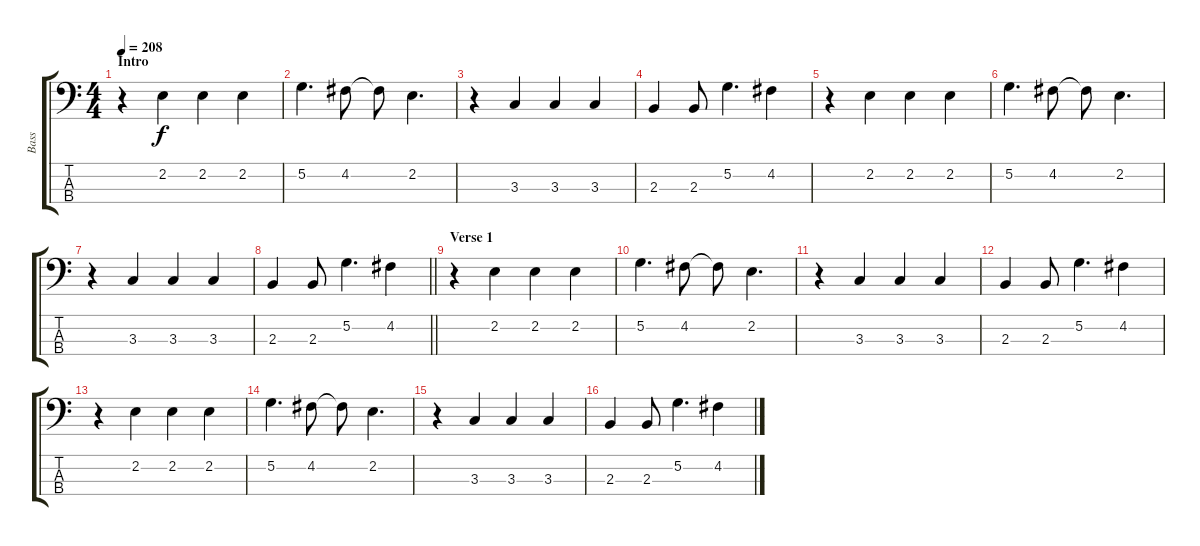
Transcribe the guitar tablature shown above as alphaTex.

\track ("Bass" "Bass") {instrument overdrivenguitar}
\staff {score tabs}
\tuning (G2 D2 A1 E1) {hide}
\ts (4 4)
\section ("" "Intro")
\tempo 208
\clef f4
\ks c
r.4{dy f instrument overdrivenguitar} 2.2.4 2.2.4 2.2.4 |
5.2.4{d} 4.2.8 4.2{t}.8 2.2.4{d} |
r.4 3.3.4 3.3.4 3.3.4 |
2.3.4 2.3.8 5.2.4{d} 4.2.4 |
r.4 2.2.4 2.2.4 2.2.4 |
5.2.4{d} 4.2.8 4.2{t}.8 2.2.4{d} |
r.4 3.3.4 3.3.4 3.3.4 |
\barLineRight lightlight
2.3.4 2.3.8 5.2.4{d} 4.2.4 |
\section ("" "Verse 1")
r.4 2.2.4 2.2.4 2.2.4 |
5.2.4{d} 4.2.8 4.2{t}.8 2.2.4{d} |
r.4 3.3.4 3.3.4 3.3.4 |
2.3.4 2.3.8 5.2.4{d} 4.2.4 |
r.4 2.2.4 2.2.4 2.2.4 |
5.2.4{d} 4.2.8 4.2{t}.8 2.2.4{d} |
r.4 3.3.4 3.3.4 3.3.4 |
2.3.4 2.3.8 5.2.4{d} 4.2.4
